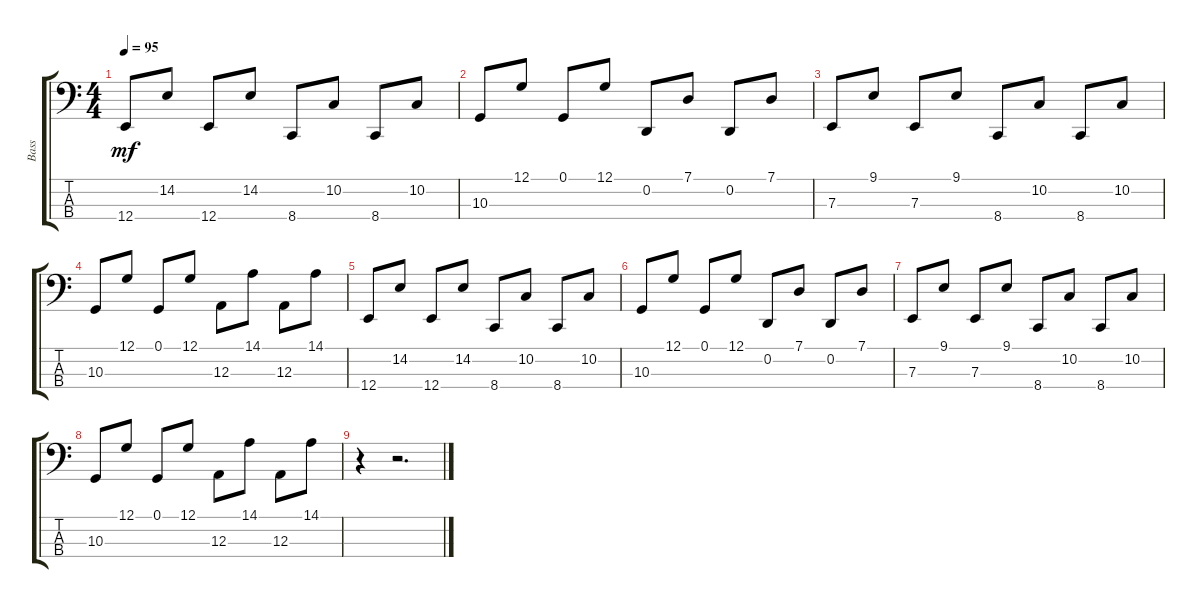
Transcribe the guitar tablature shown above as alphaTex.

\track ("Bass" "Bass") {instrument lead6voice}
\staff {score tabs}
\tuning (G2 D2 A1 E1) {hide}
\ts (4 4)
\tempo 95
\clef f4
\ks c
12.4.8{dy mf} 14.2.8 12.4.8 14.2.8 8.4.8 10.2.8 8.4.8 10.2.8 |
10.3.8 12.1.8 0.1.8 12.1.8 0.2.8 7.1.8 0.2.8 7.1.8 |
7.3.8 9.1.8 7.3.8 9.1.8 8.4.8 10.2.8 8.4.8 10.2.8 |
10.3.8 12.1.8 0.1.8 12.1.8 12.3.8 14.1.8 12.3.8 14.1.8 |
12.4.8 14.2.8 12.4.8 14.2.8 8.4.8 10.2.8 8.4.8 10.2.8 |
10.3.8 12.1.8 0.1.8 12.1.8 0.2.8 7.1.8 0.2.8 7.1.8 |
7.3.8 9.1.8 7.3.8 9.1.8 8.4.8 10.2.8 8.4.8 10.2.8 |
10.3.8 12.1.8 0.1.8 12.1.8 12.3.8 14.1.8 12.3.8 14.1.8 |
r.4 r.2{d}
